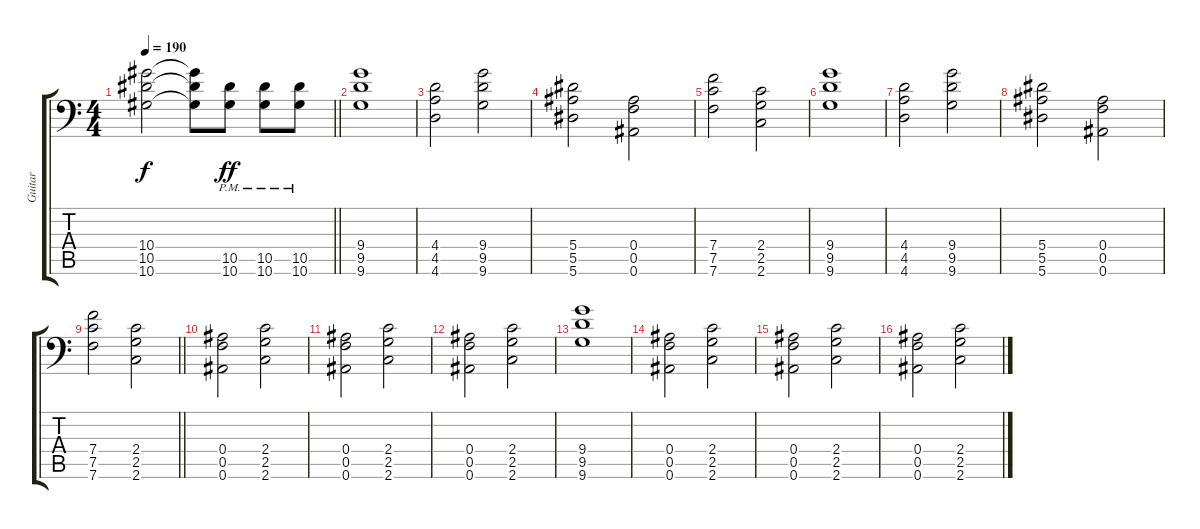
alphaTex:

\track ("Guitar" "Guitar") {instrument distortionguitar}
\staff {score tabs}
\tuning (C4 G3 Eb3 Bb2 F2 Bb1) {hide}
\ts (4 4)
\tempo 190
\clef f4
\barLineRight lightlight
\ks c
(10.4{t} 10.5{t} 10.6{t}).2{dy f} (10.4{t} 10.5{t} 10.6{t}).8 (10.5{pm} 10.6{pm}).8{dy ff} (10.5{pm} 10.6{pm}).8 (10.5{pm} 10.6{pm}).8 |
(9.4 9.5 9.6).1 |
(4.4 4.5 4.6).2 (9.4 9.5 9.6).2 |
(5.4 5.5 5.6).2 (0.4 0.5 0.6).2 |
(7.4 7.5 7.6).2 (2.4 2.5 2.6).2 |
(9.4 9.5 9.6).1 |
(4.4 4.5 4.6).2 (9.4 9.5 9.6).2 |
(5.4 5.5 5.6).2 (0.4 0.5 0.6).2 |
\barLineRight lightlight
(7.4 7.5 7.6).2 (2.4 2.5 2.6).2 |
(0.4 0.5 0.6).2 (2.4 2.5 2.6).2 |
(0.4 0.5 0.6).2 (2.4 2.5 2.6).2 |
(0.4 0.5 0.6).2 (2.4 2.5 2.6).2 |
(9.4 9.5 9.6).1 |
(0.4 0.5 0.6).2 (2.4 2.5 2.6).2 |
(0.4 0.5 0.6).2 (2.4 2.5 2.6).2 |
(0.4 0.5 0.6).2 (2.4 2.5 2.6).2
